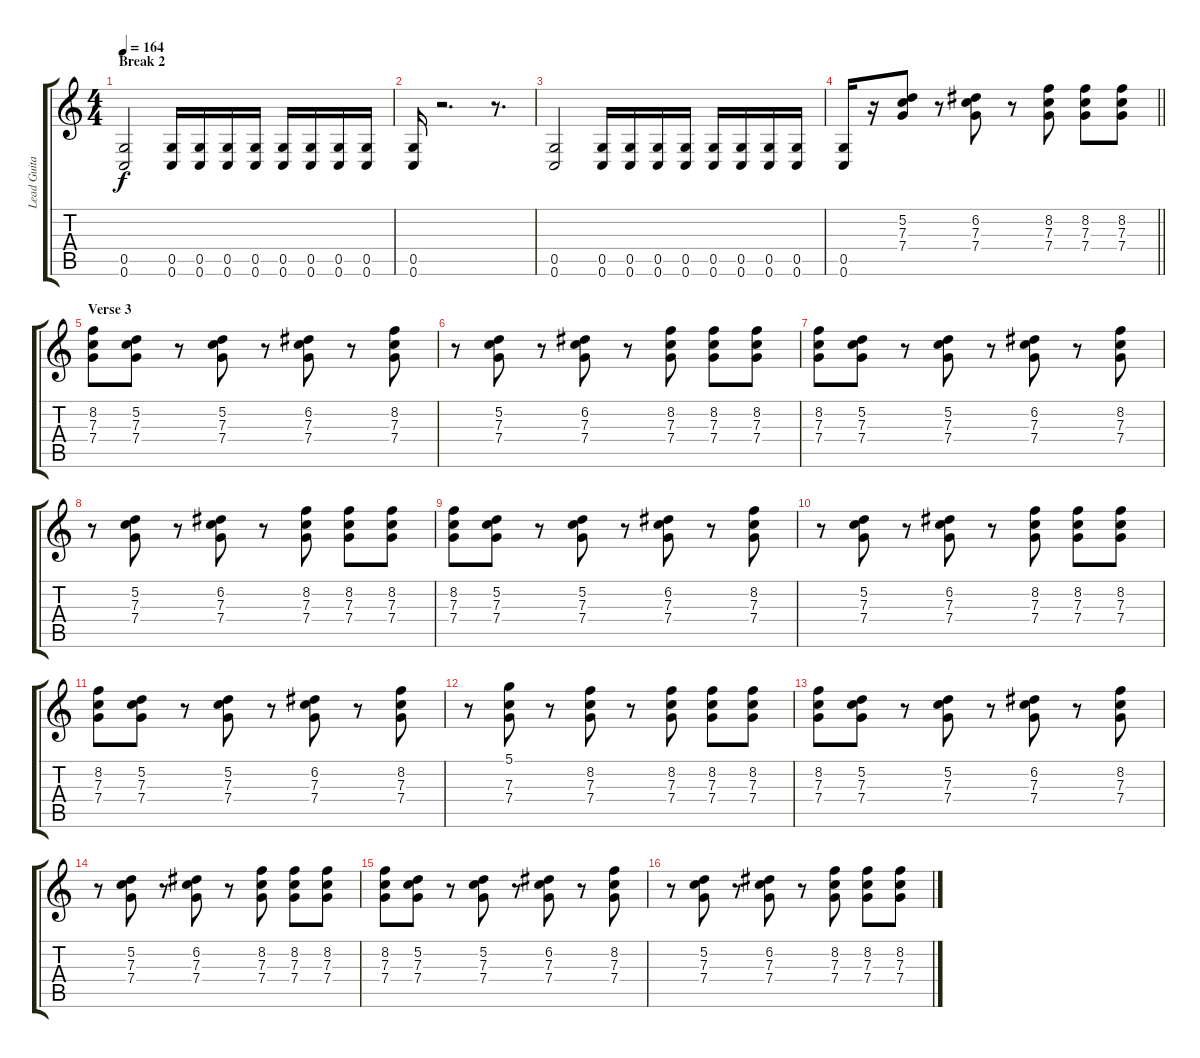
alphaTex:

\track ("Lead Guitar (Andi)" "Lead Guita") {instrument distortionguitar}
\staff {score tabs}
\tuning (D4 A3 F3 C3 G2 C2) {hide}
\ts (4 4)
\section ("" "Break 2")
\tempo 164
\clef g2
\ks c
(0.5 0.6).2{dy f volume 13 balance 4} (0.5 0.6).16 (0.5 0.6).16 (0.5 0.6).16 (0.5 0.6).16 (0.5 0.6).16 (0.5 0.6).16 (0.5 0.6).16 (0.5 0.6).16 |
(0.5 0.6).16 r.2{d} r.8{d} |
(0.5 0.6).2 (0.5 0.6).16 (0.5 0.6).16 (0.5 0.6).16 (0.5 0.6).16 (0.5 0.6).16 (0.5 0.6).16 (0.5 0.6).16 (0.5 0.6).16 |
\barLineRight lightlight
(0.5 0.6).16 r.16{volume 4 balance 8} (5.2 7.3 7.4).8{volume 13} r.8 (6.2 7.3 7.4).8 r.8 (8.2 7.3 7.4).8 (8.2 7.3 7.4).8 (8.2 7.3 7.4).8 |
\section ("" "Verse 3")
(8.2 7.3 7.4).8 (5.2 7.3 7.4).8 r.8 (5.2 7.3 7.4).8 r.8 (6.2 7.3 7.4).8 r.8 (8.2 7.3 7.4).8 |
r.8 (5.2 7.3 7.4).8 r.8 (6.2 7.3 7.4).8 r.8 (8.2 7.3 7.4).8 (8.2 7.3 7.4).8 (8.2 7.3 7.4).8 |
(8.2 7.3 7.4).8 (5.2 7.3 7.4).8 r.8 (5.2 7.3 7.4).8 r.8 (6.2 7.3 7.4).8 r.8 (8.2 7.3 7.4).8 |
r.8 (5.2 7.3 7.4).8 r.8 (6.2 7.3 7.4).8 r.8 (8.2 7.3 7.4).8 (8.2 7.3 7.4).8 (8.2 7.3 7.4).8 |
(8.2 7.3 7.4).8 (5.2 7.3 7.4).8 r.8 (5.2 7.3 7.4).8 r.8 (6.2 7.3 7.4).8 r.8 (8.2 7.3 7.4).8 |
r.8 (5.2 7.3 7.4).8 r.8 (6.2 7.3 7.4).8 r.8 (8.2 7.3 7.4).8 (8.2 7.3 7.4).8 (8.2 7.3 7.4).8 |
(8.2 7.3 7.4).8 (5.2 7.3 7.4).8 r.8 (5.2 7.3 7.4).8 r.8 (6.2 7.3 7.4).8 r.8 (8.2 7.3 7.4).8 |
r.8 (5.1 7.3 7.4).8 r.8 (8.2 7.3 7.4).8 r.8 (8.2 7.3 7.4).8 (8.2 7.3 7.4).8 (8.2 7.3 7.4).8 |
(8.2 7.3 7.4).8 (5.2 7.3 7.4).8 r.8 (5.2 7.3 7.4).8 r.8 (6.2 7.3 7.4).8 r.8 (8.2 7.3 7.4).8 |
r.8 (5.2 7.3 7.4).8 r.8 (6.2 7.3 7.4).8 r.8 (8.2 7.3 7.4).8 (8.2 7.3 7.4).8 (8.2 7.3 7.4).8 |
(8.2 7.3 7.4).8 (5.2 7.3 7.4).8 r.8 (5.2 7.3 7.4).8 r.8 (6.2 7.3 7.4).8 r.8 (8.2 7.3 7.4).8 |
r.8 (5.2 7.3 7.4).8 r.8 (6.2 7.3 7.4).8 r.8 (8.2 7.3 7.4).8 (8.2 7.3 7.4).8 (8.2 7.3 7.4).8
